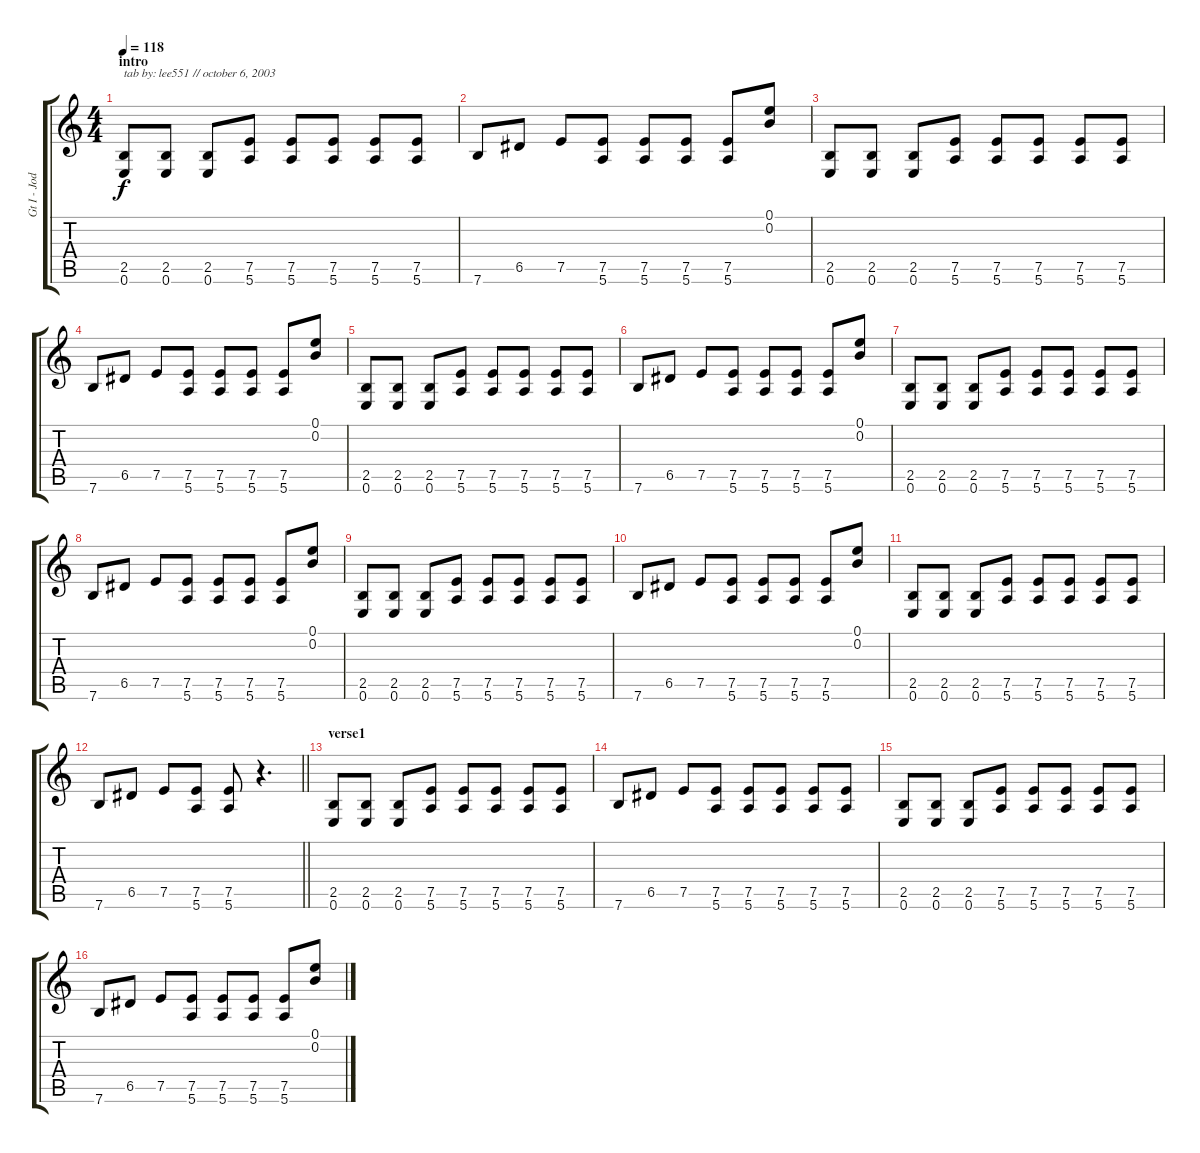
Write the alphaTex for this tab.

\track ("Gt I - Jody Porter" "Gt I - Jod") {instrument electricguitarmuted}
\staff {score tabs}
\tuning (E4 B3 G3 D3 A2 E2) {hide}
\ts (4 4)
\section ("" "intro")
\tempo 118
\clef g2
\ks c
(2.5 0.6).8{txt "tab by: lee551 // october 6, 2003" dy f instrument electricguitarmuted} (2.5 0.6).8 (2.5 0.6).8 (7.5 5.6).8 (7.5 5.6).8 (7.5 5.6).8 (7.5 5.6).8 (7.5 5.6).8 |
7.6.8 6.5.8 7.5.8 (7.5 5.6).8 (7.5 5.6).8 (7.5 5.6).8 (7.5 5.6).8 (0.1 0.2).8{instrument distortionguitar} |
(2.5 0.6).8{instrument electricguitarmuted} (2.5 0.6).8 (2.5 0.6).8 (7.5 5.6).8 (7.5 5.6).8 (7.5 5.6).8 (7.5 5.6).8 (7.5 5.6).8 |
7.6.8 6.5.8 7.5.8 (7.5 5.6).8 (7.5 5.6).8 (7.5 5.6).8 (7.5 5.6).8 (0.1 0.2).8{instrument distortionguitar} |
(2.5 0.6).8{instrument electricguitarmuted} (2.5 0.6).8 (2.5 0.6).8 (7.5 5.6).8 (7.5 5.6).8 (7.5 5.6).8 (7.5 5.6).8 (7.5 5.6).8 |
7.6.8 6.5.8 7.5.8 (7.5 5.6).8 (7.5 5.6).8 (7.5 5.6).8 (7.5 5.6).8 (0.1 0.2).8{instrument distortionguitar} |
(2.5 0.6).8{instrument electricguitarmuted} (2.5 0.6).8 (2.5 0.6).8 (7.5 5.6).8 (7.5 5.6).8 (7.5 5.6).8 (7.5 5.6).8 (7.5 5.6).8 |
7.6.8 6.5.8 7.5.8 (7.5 5.6).8 (7.5 5.6).8 (7.5 5.6).8 (7.5 5.6).8 (0.1 0.2).8{instrument distortionguitar} |
(2.5 0.6).8{instrument electricguitarmuted} (2.5 0.6).8 (2.5 0.6).8 (7.5 5.6).8 (7.5 5.6).8 (7.5 5.6).8 (7.5 5.6).8 (7.5 5.6).8 |
7.6.8 6.5.8 7.5.8 (7.5 5.6).8 (7.5 5.6).8 (7.5 5.6).8 (7.5 5.6).8 (0.1 0.2).8{instrument distortionguitar} |
(2.5 0.6).8{instrument electricguitarmuted} (2.5 0.6).8 (2.5 0.6).8 (7.5 5.6).8 (7.5 5.6).8 (7.5 5.6).8 (7.5 5.6).8 (7.5 5.6).8 |
\barLineRight lightlight
7.6.8 6.5.8 7.5.8 (7.5 5.6).8 (7.5 5.6).8 r.4{d} |
\section ("" "verse1")
(2.5 0.6).8{instrument electricguitarmuted} (2.5 0.6).8 (2.5 0.6).8 (7.5 5.6).8 (7.5 5.6).8 (7.5 5.6).8 (7.5 5.6).8 (7.5 5.6).8 |
7.6.8 6.5.8 7.5.8 (7.5 5.6).8 (7.5 5.6).8 (7.5 5.6).8 (7.5 5.6).8 (7.5 5.6).8 |
(2.5 0.6).8{instrument electricguitarmuted} (2.5 0.6).8 (2.5 0.6).8 (7.5 5.6).8 (7.5 5.6).8 (7.5 5.6).8 (7.5 5.6).8 (7.5 5.6).8 |
7.6.8 6.5.8 7.5.8 (7.5 5.6).8 (7.5 5.6).8 (7.5 5.6).8 (7.5 5.6).8 (0.1 0.2).8{instrument distortionguitar}
